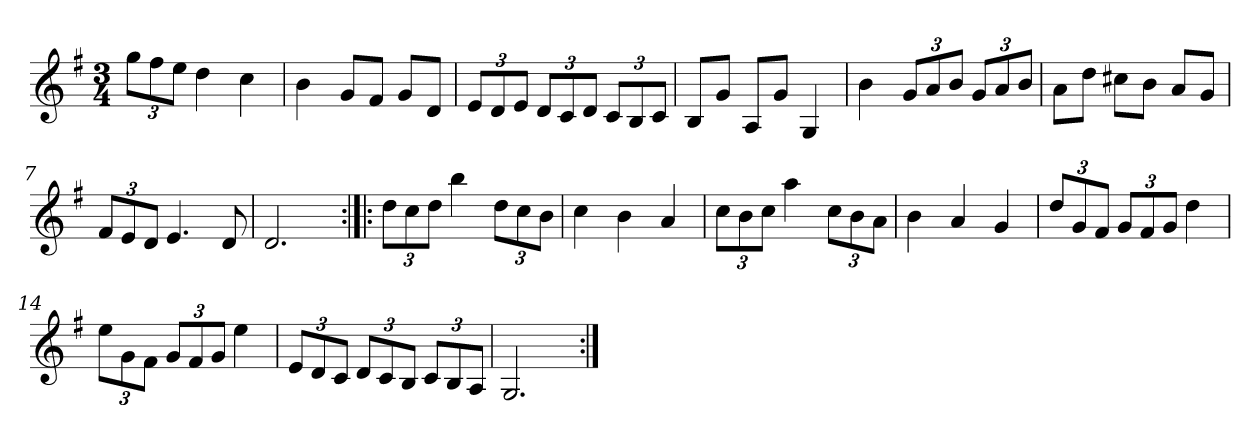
**kern
*part1
*staff1
*clefG2
*k[f#]
*G:
*M3/4
*MM120
=1
12gg\L
12ff#\
12ee\J
4dd
4cc
=2
4b
8g/L
8f#/J
8g/L
8d/J
=3
12e/L
12d/
12e/J
12d/L
12c/
12d/J
12c/L
12B/
12c/J
=4
8B/L
8g/J
8A/L
8g/J
4G
=5
4b
12g/L
12a/
12b/J
12g/L
12a/
12b/J
=6
8a\L
8dd\J
8cc#X\L
8b\J
8a/L
8g/J
=7
12f#/L
12e/
12d/J
4.e
8d
=8
2.d
=9:|!|:
12dd\L
12cc\
12dd\J
4bb
12dd\L
12cc\
12b\J
=10
4cc
4b
4a
=11
12cc\L
12b\
12cc\J
4aa
12cc\L
12b\
12a\J
=12
4b
4a
4g
=13
12dd/L
12g/
12f#/J
12g/L
12f#/
12g/J
4dd
=14
12ee\L
12g\
12f#\J
12g/L
12f#/
12g/J
4ee
=15
12e/L
12d/
12c/J
12d/L
12c/
12B/J
12c/L
12B/
12A/J
=16
2.G
=:|!
*-
